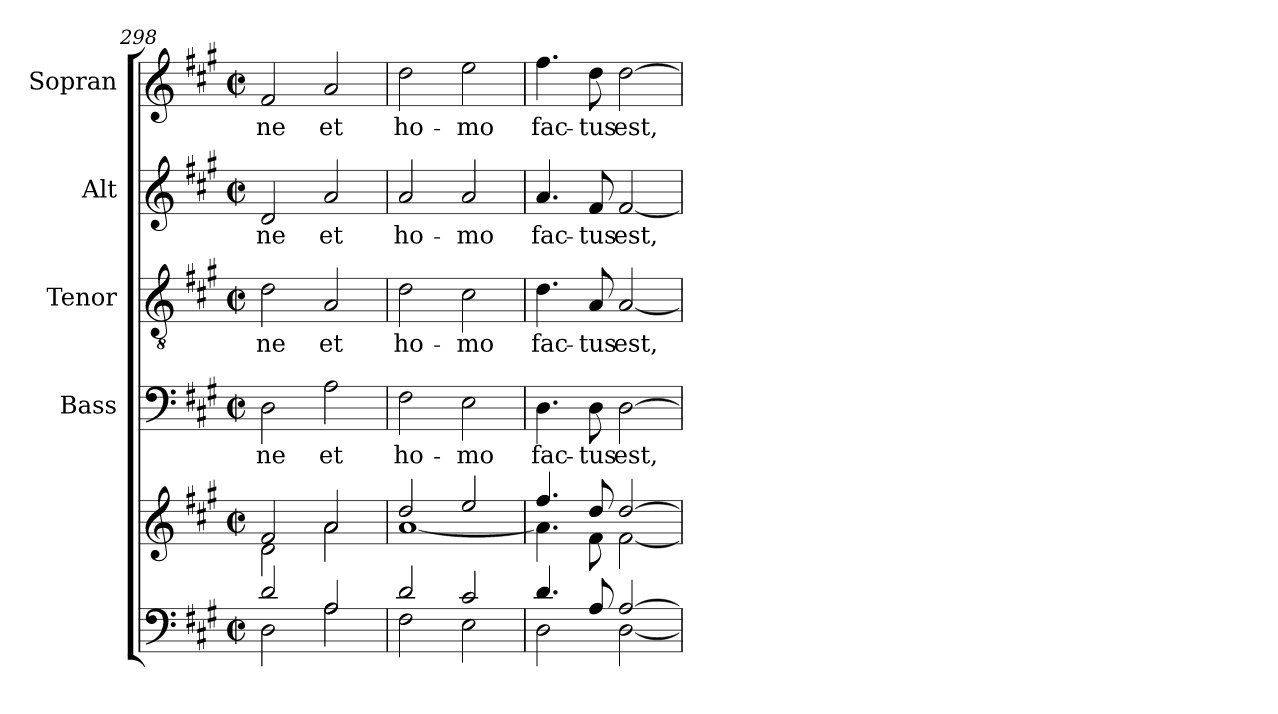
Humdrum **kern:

**kern	**kern	**kern	**text	**kern	**text	**kern	**text	**kern	**text
*part5	*part5	*part4	*part4	*part3	*part3	*part2	*part2	*part1	*part1
*staff6	*staff5	*staff4	*staff4	*staff3	*staff3	*staff2	*staff2	*staff1	*staff1
*	*	*I"Bass	*	*I"Tenor	*	*I"Alt	*	*I"Sopran	*
*	*	*I'B.	*	*I'T.	*	*I'A.	*	*I'S.	*
!!LO:PB:g=z
*clefF4	*clefG2	*clefF4	*	*clefGv2	*	*clefG2	*	*clefG2	*
*k[f#c#g#]	*k[f#c#g#]	*k[f#c#g#]	*	*k[f#c#g#]	*	*k[f#c#g#]	*	*k[f#c#g#]	*
*A:	*A:	*A:	*	*A:	*	*A:	*	*A:	*
*M2/2	*M2/2	*M2/2	*	*M2/2	*	*M2/2	*	*M2/2	*
*met(c|)	*met(c|)	*met(c|)	*	*met(c|)	*	*met(c|)	*	*met(c|)	*
=298	=298	=298	=298	=298	=298	=298	=298	=298	=298
*^	*^	*	*	*	*	*	*	*	*
!	!	!	!	!	!LO:LY:b	!	!LO:LY:b	!	!LO:LY:b	!	!LO:LY:b
2d/	2D\	2f#/	2d\	2D\	-ne	2d\	-ne	2d/	-ne	2f#/	-ne
!	!	!	!	!	!LO:LY:b	!	!LO:LY:b	!	!LO:LY:b	!	!LO:LY:b
2A/	2A\	2a/	2a\	2A\	et	2A/	et	2a/	et	2a/	et
=299	=299	=299	=299	=299	=299	=299	=299	=299	=299	=299	=299
!	!	!	!	!	!LO:LY:b	!	!LO:LY:b	!	!LO:LY:b	!	!LO:LY:b
2d/	2F#\	2dd/	[<1a	2F#\	ho-	2d\	ho-	2a/	ho-	2dd\	ho-
!	!	!	!	!	!LO:LY:b	!	!LO:LY:b	!	!LO:LY:b	!	!LO:LY:b
2c#/	2E\	2ee/	.	2E\	-mo	2c#\	-mo	2a/	-mo	2ee\	-mo
=300	=300	=300	=300	=300	=300	=300	=300	=300	=300	=300	=300
!	!	!	!	!	!LO:LY:b	!	!LO:LY:b	!	!LO:LY:b	!	!LO:LY:b
4.d/	2D\	4.ff#/	4.a\]	4.D\	fac-	4.d\	fac-	4.a/	fac-	4.ff#\	fac-
!	!	!	!	!	!LO:LY:b	!	!LO:LY:b	!	!LO:LY:b	!	!LO:LY:b
8A/	.	8dd/	8f#\	8D\	-tus	8A/	-tus	8f#/	-tus	8dd\	-tus
!	!	!	!	!	!LO:LY:b	!	!LO:LY:b	!	!LO:LY:b	!	!LO:LY:b
[>2A/	[<2D\	[>2dd/	[<2f#\	[2D\	est,	[2A/	est,	[2f#/	est,	[2dd\	est,
*v	*v	*	*	*	*	*	*	*	*	*	*
*	*v	*v	*	*	*	*	*	*	*	*
=	=	=	=	=	=	=	=	=	=
*-	*-	*-	*-	*-	*-	*-	*-	*-	*-
